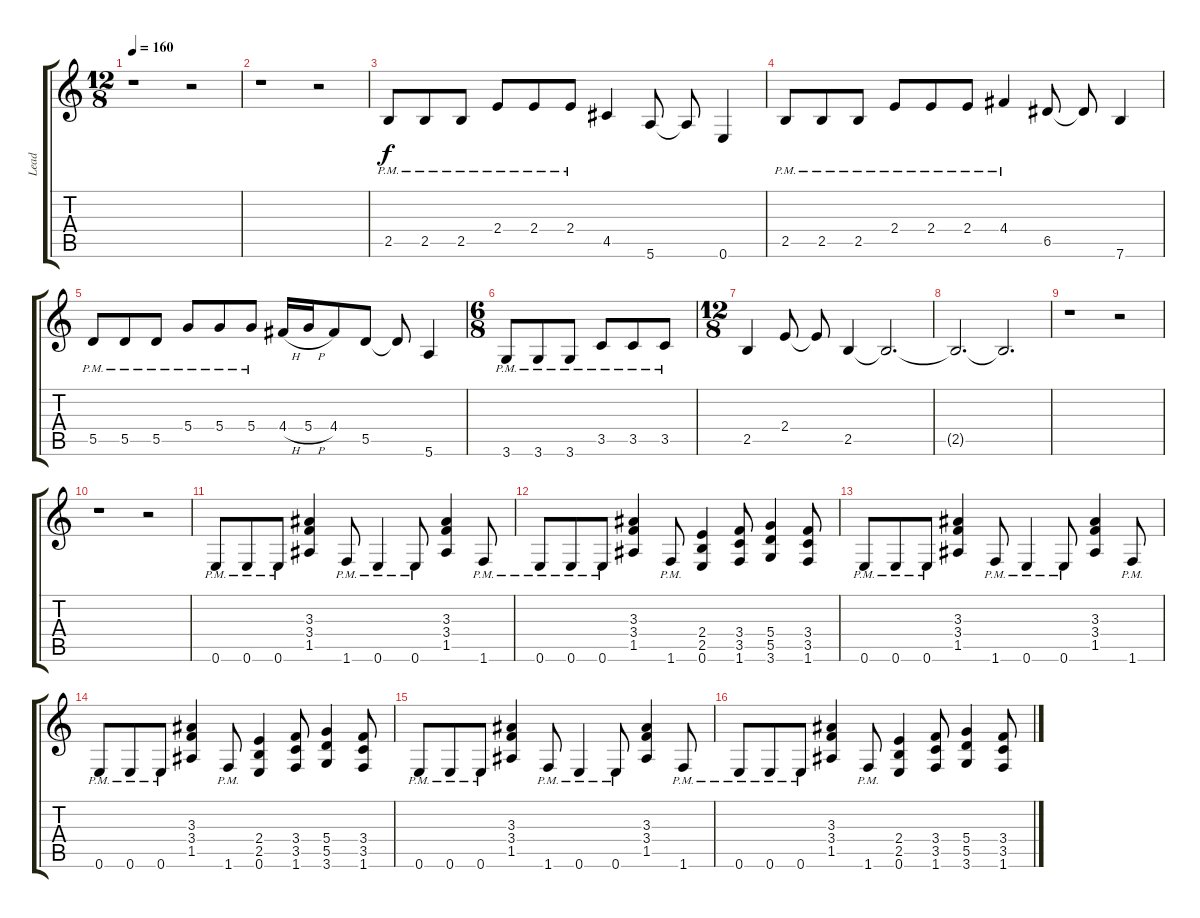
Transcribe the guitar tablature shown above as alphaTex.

\track ("Lead" "Lead") {instrument distortionguitar}
\staff {score tabs}
\tuning (E4 B3 G3 D3 A2 E2) {hide}
\ts (12 8)
\tempo 160
\clef g2
\ks c
r.1{dy f instrument distortionguitar} r.2 |
r.1 r.2 |
2.5{pm}.8{balance 4} 2.5{pm}.8 2.5{pm}.8 2.4{pm}.8 2.4{pm}.8 2.4{pm}.8 4.5.4 5.6.8 5.6{t}.8 0.6.4 |
2.5{pm}.8 2.5{pm}.8 2.5{pm}.8 2.4{pm}.8 2.4{pm}.8 2.4{pm}.8 4.4{pm}.4 6.5.8 6.5{t}.8 7.6.4 |
5.5{pm}.8 5.5{pm}.8 5.5{pm}.8 5.4{pm}.8 5.4{pm}.8 5.4{pm}.8 4.4{h}.16 5.4{h}.16 4.4.8 5.5.8 5.5{t}.8 5.6.4 |
\ts (6 8)
3.6{pm}.8 3.6{pm}.8 3.6{pm}.8 3.5{pm}.8 3.5{pm}.8 3.5{pm}.8 |
\ts (12 8)
2.5.4 2.4.8 2.4{t}.8 2.5.4 2.5{t}.2{d} |
2.5{t}.2{d} 2.5{t}.2{d} |
r.1 r.2 |
r.1 r.2 |
0.6{pm}.8{balance 16} 0.6{pm}.8 0.6{pm}.8 (3.3 3.4 1.5).4 1.6{pm}.8 0.6{pm}.4 0.6{pm}.8 (3.3 3.4 1.5).4 1.6{pm}.8 |
0.6{pm}.8 0.6{pm}.8 0.6{pm}.8 (3.3 3.4 1.5).4 1.6{pm}.8 (2.4 2.5 0.6).4 (3.4 3.5 1.6).8 (5.4 5.5 3.6).4 (3.4 3.5 1.6).8 |
0.6{pm}.8 0.6{pm}.8 0.6{pm}.8 (3.3 3.4 1.5).4 1.6{pm}.8 0.6{pm}.4 0.6{pm}.8 (3.3 3.4 1.5).4 1.6{pm}.8 |
0.6{pm}.8 0.6{pm}.8 0.6{pm}.8 (3.3 3.4 1.5).4 1.6{pm}.8 (2.4 2.5 0.6).4 (3.4 3.5 1.6).8 (5.4 5.5 3.6).4 (3.4 3.5 1.6).8 |
0.6{pm}.8 0.6{pm}.8 0.6{pm}.8 (3.3 3.4 1.5).4 1.6{pm}.8 0.6{pm}.4 0.6{pm}.8 (3.3 3.4 1.5).4 1.6{pm}.8 |
0.6{pm}.8 0.6{pm}.8 0.6{pm}.8 (3.3 3.4 1.5).4 1.6{pm}.8 (2.4 2.5 0.6).4 (3.4 3.5 1.6).8 (5.4 5.5 3.6).4 (3.4 3.5 1.6).8
